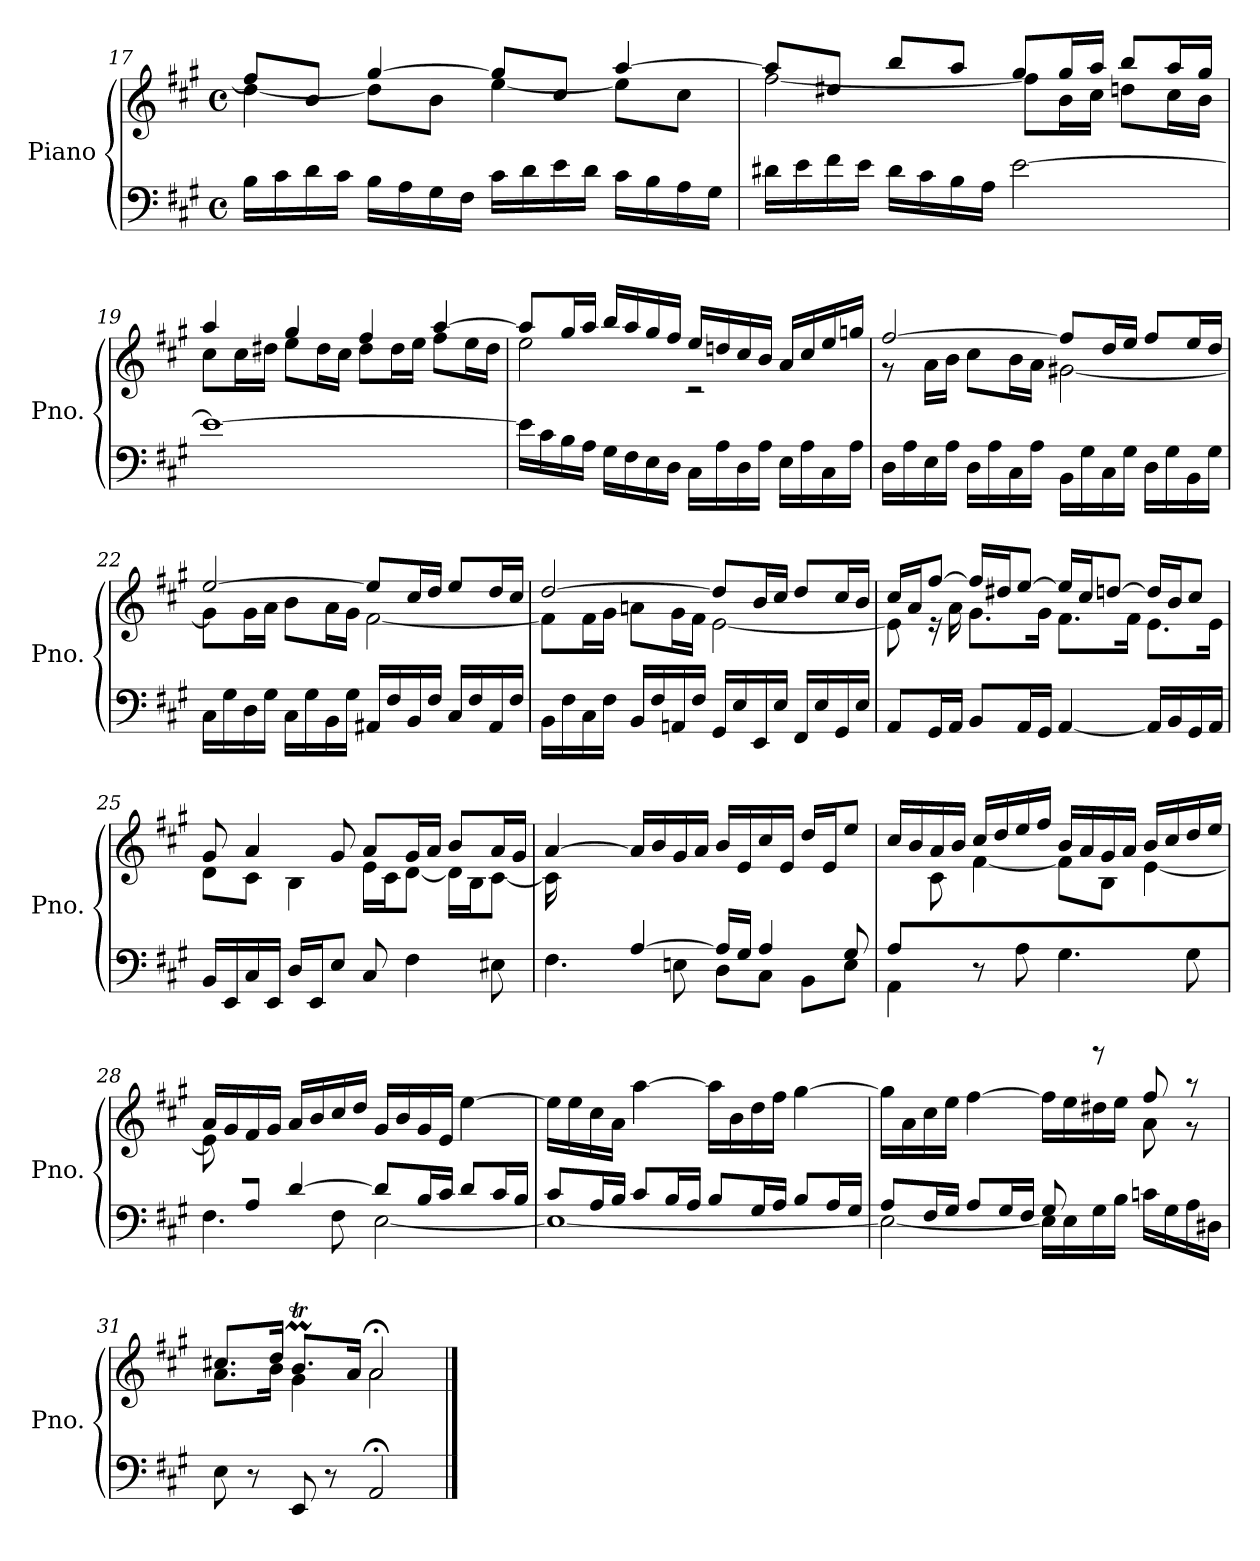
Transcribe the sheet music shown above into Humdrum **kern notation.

**kern	**kern
*part1	*part1
*staff2	*staff1
*I"Piano	*
*I'Pno.	*
*clefF4	*clefG2
*k[f#c#g#]	*k[f#c#g#]
*M4/4	*M4/4
*met(c)	*met(c)
=17	=17
*	*^
16B\LL	8ff#/L]	[4dd\
16c#\	.	.
16d\	8b/J	.
16c#\JJ	.	.
16B\LL	[4gg#/	8dd\L]
16A\	.	.
16G#\	.	8b\J
16F#\JJ	.	.
16c#\LL	8gg#/L]	[4ee\
16d\	.	.
16e\	8cc#/J	.
16d\JJ	.	.
16c#\LL	[4aa/	8ee\L]
16B\	.	.
16A\	.	8cc#\J
16G#\JJ	.	.
!!LO:LB:g=z	!!
=18	=18	=18
16d#X\LL	8aa/L]	[2ff#\
16e\	.	.
16f#\	8dd#X/J	.
16e\JJ	.	.
16d#\LL	8bb/L	.
16c#\	.	.
16B\	8aa/J	.
16A\JJ	.	.
[2e\	8gg#/L	8ff#\L]
.	16gg#/L	16b\L
.	16aa/JJ	16cc#\JJ
.	8bb/L	8ddn\L
.	16aa/L	16cc#\L
.	16gg#/JJ	16b\JJ
=19	=19	=19
1e_	4aa/	8cc#\L
.	.	16cc#\L
.	.	16dd#X\JJ
.	4gg#/	8ee\L
.	.	16dd#\L
.	.	16cc#\JJ
.	4ff#/	8dd#\L
.	.	16dd#\L
.	.	16ee\JJ
.	[4aa/	8ff#\L
.	.	16ee\L
.	.	16dd#\JJ
!!LO:LB:g=z	!!
=20	=20	=20
16e\LL]	8aa/L]	2ee\
16c#\	.	.
16B\	16gg#/L	.
16A\JJ	16aa/JJ	.
16G#\LL	16bb/LL	.
16F#\	16aa/	.
16E\	16gg#/	.
16D\JJ	16ff#/JJ	.
16C#\LL	16ee/LL	2r
16A\	16ddn/	.
16D\	16cc#/	.
16A\JJ	16b/JJ	.
16E\LL	16a/LL	.
16A\	16cc#/	.
16C#\	16ee/	.
16A\JJ	16ggn/JJ	.
=21	=21	=21
16D\LL	[2ff#/	8r
16A\	.	.
16E\	.	16a\LL
16A\JJ	.	16b\JJ
16D\LL	.	8cc#\L
16A\	.	.
16C#\	.	16b\L
16A\JJ	.	16a\JJ
16BB\LL	8ff#/L]	[2g#X\
16G#\	.	.
16C#\	16dd/L	.
16G#\JJ	16ee/JJ	.
16D\LL	8ff#/L	.
16G#\	.	.
16BB\	16ee/L	.
16G#\JJ	16dd/JJ	.
!!LO:PB:g=z	!!
=22	=22	=22
16C#\LL	[2ee/	8g#\L]
16G#\	.	.
16D\	.	16g#\L
16G#\JJ	.	16a\JJ
16C#\LL	.	8b\L
16G#\	.	.
16BB\	.	16a\L
16G#\JJ	.	16g#\JJ
16AA#X/LL	8ee/L]	[2f#\
16F#/	.	.
16BB/	16cc#/L	.
16F#/JJ	16dd/JJ	.
16C#/LL	8ee/L	.
16F#/	.	.
16AA#/	16dd/L	.
16F#/JJ	16cc#/JJ	.
=23	=23	=23
16BB\LL	[2dd/	8f#\L]
16F#\	.	.
16C#\	.	16f#\L
16F#\JJ	.	16g#\JJ
16BB/LL	.	8an\L
16F#/	.	.
16AAn/	.	16g#\L
16F#/JJ	.	16f#\JJ
16GG#/LL	8dd/L]	[2e\
16E/	.	.
16EE/	16b/L	.
16E/JJ	16cc#/JJ	.
16FF#/LL	8dd/L	.
16E/	.	.
16GG#/	16cc#/L	.
16E/JJ	16b/JJ	.
!!LO:LB:g=z	!!
=24	=24	=24
8AA/L	16cc#/LL	8e\]
.	16a/J	.
16GG#/L	[8ff#/J	16r
16AA/JJ	.	16a\
8BB/L	16ff#/LL]	8.g#\L
.	16dd#X/J	.
16AA/L	[8ee/J	.
16GG#/JJ	.	16g#\Jk
[4AA/	16ee/LL]	8.f#\L
.	16cc#/J	.
.	[8ddn/J	.
.	.	16f#\Jk
16AA/LL]	16dd/LL]	8.e\L
16BB/	16b/J	.
16GG#/	8cc#/J	.
16AA/JJ	.	16e\Jk
=25	=25	=25
16BB/LL	8g#/	8d\L
16EE/	.	.
16C#/	4a/	8c#\J
16EE/JJ	.	.
16D/LL	.	4B\
16EE/J	.	.
8E/J	8g#/	.
8C#/	8a/L	16e\LL
.	.	16c#\J
4F#\	16g#/L	[8d\J
.	16a/JJ	.
.	8b/L	16d\LL]
.	.	16B\J
8E#X\	16a/L	[8c#\J
.	16g#/JJ	.
!!LO:LB:g=z	!!
=26	=26	=26
*^	*	*
16ryy	4.F#\	[4a/	16c#\LL]
16A/	.	.	2...ryy
16B/	.	.	.
16G#/JJ	.	.	.
[4A/	.	16a/LL]	.
.	.	16b/	.
.	8En\	16g#/	.
.	.	16a/JJ	.
16A/LL]	8D\L	16b/LL	.
16G#/JJ	.	16e/	.
4A/	8C#\J	16cc#/	.
.	.	16e/JJ	.
.	8BB\L	16dd/LL	.
.	.	16e/J	.
8G#/	8E\J	8ee/J	.
=27	=27	=27	=27
8A/L	4AA\	16cc#/LL	8ryy
.	.	16b/	.
2..ryy	.	16a/	8c#\J
.	.	16b/JJ	.
.	8r	16cc#/LL	[4f#\
.	.	16dd/	.
.	8A\	16ee/	.
.	.	16ff#/JJ	.
.	4.G#\	16b/LL	8f#\L]
.	.	16a/	.
.	.	16g#/	8B\J
.	.	16a/JJ	.
.	.	16b/LL	[4e\
.	.	16cc#/	.
.	8G#\	16dd/	.
.	.	16ee/JJ	.
=28	=28	=28	=28
8ryy	4.F#\	16a/LL	8e\L]
.	.	16g#/	.
8A/J	.	16f#/	2..ryy
.	.	16g#/JJ	.
[4d/	.	16a/LL	.
.	.	16b/	.
.	8F#\	16cc#/	.
.	.	16dd/JJ	.
8d/L]	[2E\	16g#/LL	.
.	.	16b/	.
16B/L	.	16g#/	.
16c#/JJ	.	16e/JJ	.
8d/L	.	[4ee\	.
16c#/L	.	.	.
16B/JJ	.	.	.
*	*	*v	*v
!!LO:LB:g=z
=29	=29	=29
8c#/L	1E_	16ee\LL]
.	.	16ee\
16A/L	.	16cc#\
16B/JJ	.	16a\JJ
8c#/L	.	[4aa\
16B/L	.	.
16A/JJ	.	.
8B/L	.	16aa\LL]
.	.	16b\
16G#/L	.	16dd\
16A/JJ	.	16ff#\JJ
8B/L	.	[4gg#\
16A/L	.	.
16G#/JJ	.	.
=30	=30	=30
*	*	*^
8A/L	2E\_	16gg#\LL]	8ryy
.	.	16a\	.
*	*	*v	*v
16F#/L	.	16cc#\
16G#/JJ	.	16ee\JJ
8A/L	.	[4ff#\
16G#/L	.	.
16F#/JJ	.	.
8G#/	16E\LL]	16ff#\LL]
.	16E\	16ee\
*	*	*^
4.ryy	16G#\	16dd#X\	8rggg
.	16B\JJ	16ee\JJ	.
.	16cn\LL	8ff#/	8a\
.	16G#\	.	.
.	16A\	8r	8r
.	16D#X\JJ	.	.
*v	*v	*	*
=31	=31	=31
8E\	8.cc#X/L	8.a\L
8r	.	.
.	16dd/Jk	16b\Jk
8EE/	8.bMT/L	4g#\
8r	.	.
.	16a/Jk	.
2AA;</	2a;</	2a\
*	*v	*v
==	==
*-	*-
